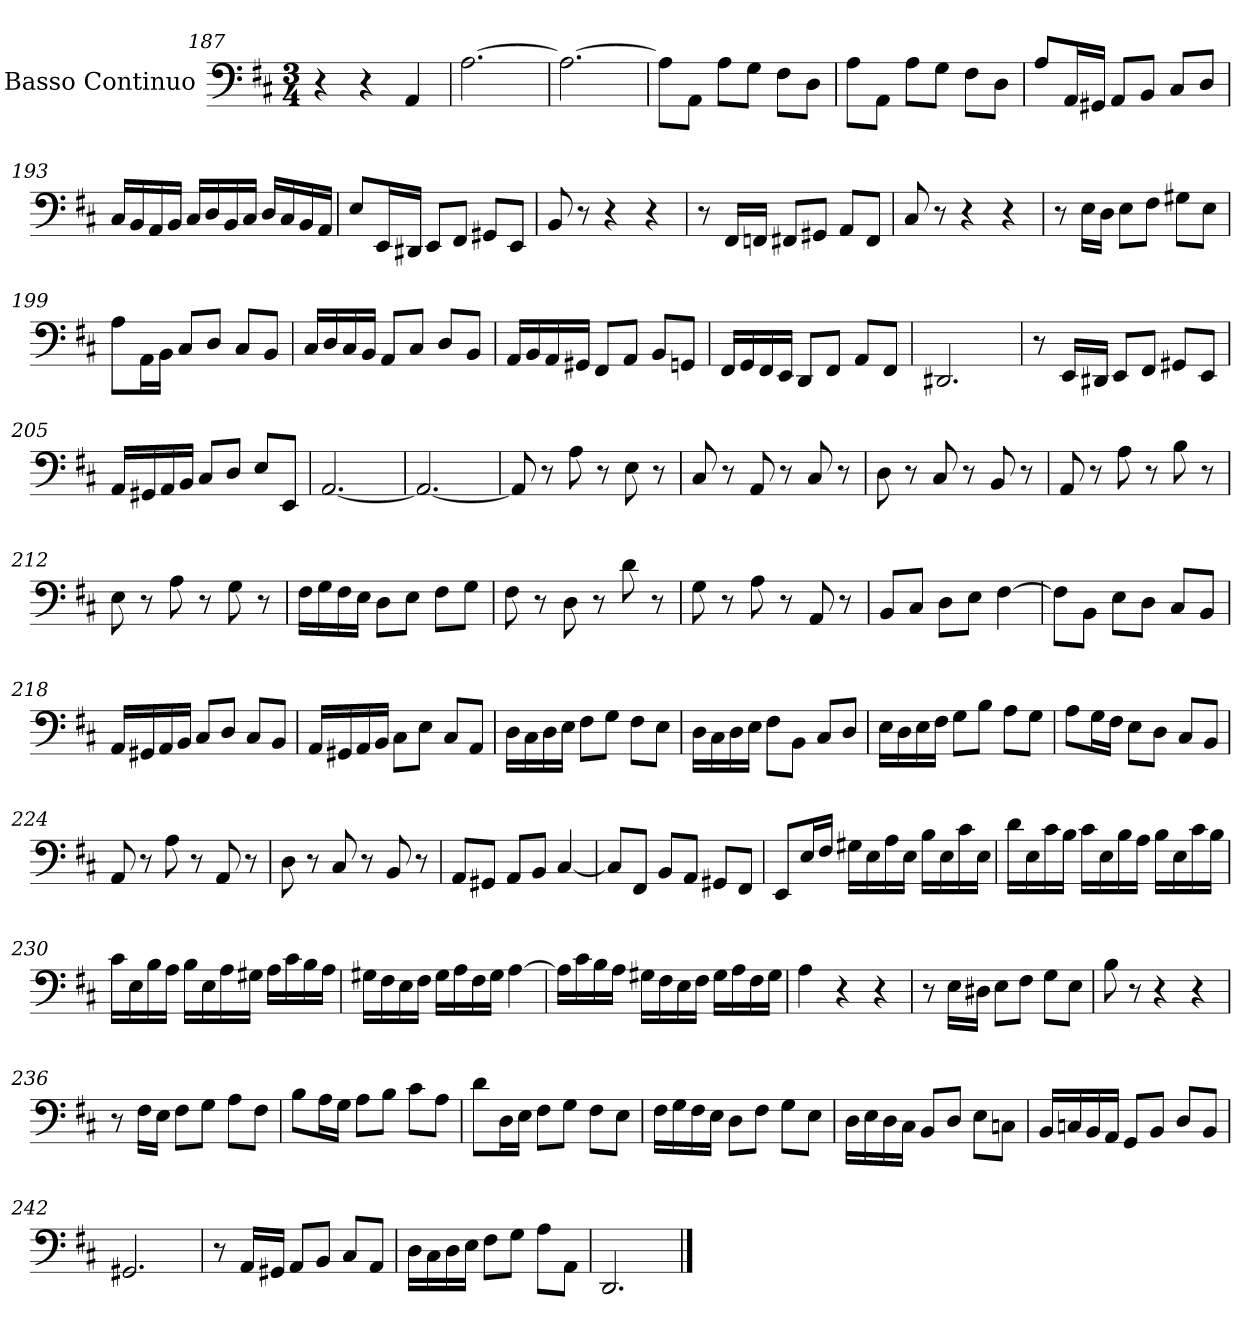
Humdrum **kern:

**kern
*part1
*staff1
*I"Basso Continuo
*I'B. C.
*clefF4
*k[f#c#]
*M3/4
=187
4r
4r
4AA/
=188
[2.A\
=189
2.A\_
!!LO:LB:g=z
=190
8A\L]
8AA\J
8A\L
8G\J
8F#\L
8D\J
!!LO:LB:g=z
=191
8A\L
8AA\J
8A\L
8G\J
8F#\L
8D\J
=192
8A/L
16AA/L
16GG#X/JJ
8AA/L
8BB/J
8C#/L
8D/J
=193
16C#/LL
16BB/
16AA/
16BB/JJ
16C#/LL
16D/
16BB/
16C#/JJ
16D/LL
16C#/
16BB/
16AA/JJ
!!LO:LB:g=z
=194
8E/L
16EE/L
16DD#X/JJ
8EE/L
8FF#/J
8GG#X/L
8EE/J
!!LO:LB:g=z
=195
8BB/
8r
4r
4r
=196
8r
16FF#/LL
16FFn/JJ
8FF#X/L
8GG#X/J
8AA/L
8FF#/J
=197
8C#/
8r
4r
4r
=198
8r
16E\LL
16D\JJ
8E\L
8F#\J
8G#X\L
8E\J
=199
8A\L
16AA\L
16BB\JJ
8C#/L
8D/J
8C#/L
8BB/J
!!LO:PB:g=z
=200
16C#/LL
16D/
16C#/
16BB/JJ
8AA/L
8C#/J
8D/L
8BB/J
=201
16AA/LL
16BB/
16AA/
16GG#X/JJ
8FF#/L
8AA/J
8BB/L
8GGn/J
=202
16FF#/LL
16GG/
16FF#/
16EE/JJ
8DD/L
8FF#/J
8AA/L
8FF#/J
!!LO:LB:g=z
=203
2.DD#X/
=204
8r
16EE/LL
16DD#X/JJ
8EE/L
8FF#/J
8GG#X/L
8EE/J
=205
16AA/LL
16GG#X/
16AA/
16BB/JJ
8C#/L
8D/J
8E/L
8EE/J
=206
[2.AA/
=207
2.AA/_
=208
8AA/]
8r
8A\
8r
8E\
8r
!!LO:LB:g=z
=209
8C#/
8r
8AA/
8r
8C#/
8r
=210
8D\
8r
8C#/
8r
8BB/
8r
=211
8AA/
8r
8A\
8r
8B\
8r
=212
8E\
8r
8A\
8r
8G\
8r
!!LO:LB:g=z
=213
16F#\LL
16G\
16F#\
16E\JJ
8D\L
8E\J
8F#\L
8G\J
!!LO:LB:g=z
=214
8F#\
8r
8D\
8r
8d\
8r
=215
8G\
8r
8A\
8r
8AA/
8r
=216
8BB/L
8C#/J
8D\L
8E\J
[4F#\
=217
8F#\L]
8BB\J
8E\L
8D\J
8C#/L
8BB/J
!!LO:LB:g=z
=218
16AA/LL
16GG#X/
16AA/
16BB/JJ
8C#/L
8D/J
8C#/L
8BB/J
=219
16AA/LL
16GG#X/
16AA/
16BB/JJ
8C#\L
8E\J
8C#/L
8AA/J
=220
16D\LL
16C#\
16D\
16E\JJ
8F#\L
8G\J
8F#\L
8E\J
!!LO:LB:g=z
=221
16D\LL
16C#\
16D\
16E\JJ
8F#\L
8BB\J
8C#/L
8D/J
!!LO:LB:g=z
=222
16E\LL
16D\
16E\
16F#\JJ
8G\L
8B\J
8A\L
8G\J
=223
8A\L
16G\L
16F#\JJ
8E\L
8D\J
8C#/L
8BB/J
=224
8AA/
8r
8A\
8r
8AA/
8r
=225
8D\
8r
8C#/
8r
8BB/
8r
!!LO:LB:g=z
=226
8AA/L
8GG#X/J
8AA/L
8BB/J
[4C#/
=227
8C#/L]
8FF#/J
8BB/L
8AA/J
8GG#X/L
8FF#/J
=228
8EE/L
16E/L
16F#/JJ
16G#X\LL
16E\
16A\
16E\JJ
16B\LL
16E\
16c#\
16E\JJ
!!LO:LB:g=z
=229
16d\LL
16E\
16c#\
16B\JJ
16c#\LL
16E\
16B\
16A\JJ
16B\LL
16E\
16c#\
16B\JJ
!!LO:LB:g=z
=230
16c#\LL
16E\
16B\
16A\JJ
16B\LL
16E\
16A\
16G#X\JJ
16A\LL
16c#\
16B\
16A\JJ
=231
16G#X\LL
16F#\
16E\
16F#\JJ
16G#\LL
16A\
16F#\
16G#\JJ
[4A\
!!LO:LB:g=z
=232
16A\LL]
16c#\
16B\
16A\JJ
16G#X\LL
16F#\
16E\
16F#\JJ
16G#\LL
16A\
16F#\
16G#\JJ
!!LO:LB:g=z
=233
4A\
4r
4r
=234
8r
16E\LL
16D#X\JJ
8E\L
8F#\J
8G\L
8E\J
=235
8B\
8r
4r
4r
!!LO:PB:g=z
=236
8r
16F#\LL
16E\JJ
8F#\L
8G\J
8A\L
8F#\J
=237
8B\L
16A\L
16G\JJ
8A\L
8B\J
8c#\L
8A\J
=238
8d\L
16D\L
16E\JJ
8F#\L
8G\J
8F#\L
8E\J
!!LO:LB:g=z
=239
16F#\LL
16G\
16F#\
16E\JJ
8D\L
8F#\J
8G\L
8E\J
=240
16D\LL
16E\
16D\
16C#\JJ
8BB/L
8D/J
8E\L
8Cn\J
=241
16BB/LL
16Cn/
16BB/
16AA/JJ
8GG/L
8BB/J
8D/L
8BB/J
=242
2.GG#X/
!!LO:LB:g=z
=243
8r
16AA/LL
16GG#X/JJ
8AA/L
8BB/J
8C#/L
8AA/J
=244
16D\LL
16C#\
16D\
16E\JJ
8F#\L
8G\J
8A\L
8AA\J
=245
2.DD>/
==
*-
